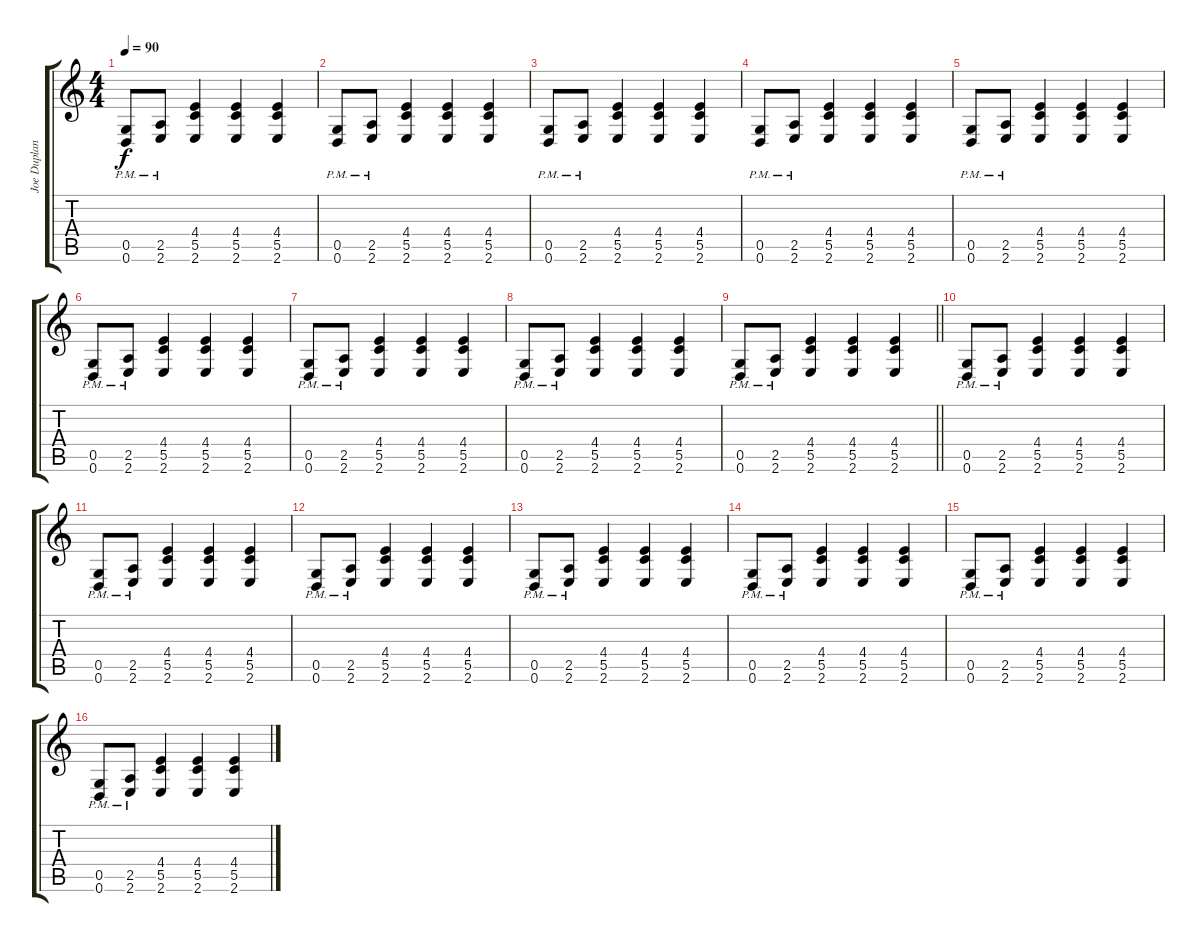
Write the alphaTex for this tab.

\track ("Joe Duplantier" "Joe Duplan") {instrument distortionguitar}
\staff {score tabs}
\tuning (D4 A3 F3 C3 G2 D2) {hide}
\ts (4 4)
\tempo 90
\clef g2
\ks c
(0.5{pm} 0.6{pm}).8{dy f} (2.5{pm} 2.6{pm}).8 (4.4 5.5 2.6).4 (4.4 5.5 2.6).4 (4.4 5.5 2.6).4 |
(0.5{pm} 0.6{pm}).8 (2.5{pm} 2.6{pm}).8 (4.4 5.5 2.6).4 (4.4 5.5 2.6).4 (4.4 5.5 2.6).4 |
(0.5{pm} 0.6{pm}).8 (2.5{pm} 2.6{pm}).8 (4.4 5.5 2.6).4 (4.4 5.5 2.6).4 (4.4 5.5 2.6).4 |
(0.5{pm} 0.6{pm}).8 (2.5{pm} 2.6{pm}).8 (4.4 5.5 2.6).4 (4.4 5.5 2.6).4 (4.4 5.5 2.6).4 |
(0.5{pm} 0.6{pm}).8 (2.5{pm} 2.6{pm}).8 (4.4 5.5 2.6).4 (4.4 5.5 2.6).4 (4.4 5.5 2.6).4 |
(0.5{pm} 0.6{pm}).8 (2.5{pm} 2.6{pm}).8 (4.4 5.5 2.6).4 (4.4 5.5 2.6).4 (4.4 5.5 2.6).4 |
(0.5{pm} 0.6{pm}).8 (2.5{pm} 2.6{pm}).8 (4.4 5.5 2.6).4 (4.4 5.5 2.6).4 (4.4 5.5 2.6).4 |
(0.5{pm} 0.6{pm}).8 (2.5{pm} 2.6{pm}).8 (4.4 5.5 2.6).4 (4.4 5.5 2.6).4 (4.4 5.5 2.6).4 |
\barLineRight lightlight
(0.5{pm} 0.6{pm}).8 (2.5{pm} 2.6{pm}).8 (4.4 5.5 2.6).4 (4.4 5.5 2.6).4 (4.4 5.5 2.6).4 |
(0.5{pm} 0.6{pm}).8 (2.5{pm} 2.6{pm}).8 (4.4 5.5 2.6).4 (4.4 5.5 2.6).4 (4.4 5.5 2.6).4 |
(0.5{pm} 0.6{pm}).8 (2.5{pm} 2.6{pm}).8 (4.4 5.5 2.6).4 (4.4 5.5 2.6).4 (4.4 5.5 2.6).4 |
(0.5{pm} 0.6{pm}).8 (2.5{pm} 2.6{pm}).8 (4.4 5.5 2.6).4 (4.4 5.5 2.6).4 (4.4 5.5 2.6).4 |
(0.5{pm} 0.6{pm}).8 (2.5{pm} 2.6{pm}).8 (4.4 5.5 2.6).4 (4.4 5.5 2.6).4 (4.4 5.5 2.6).4 |
(0.5{pm} 0.6{pm}).8 (2.5{pm} 2.6{pm}).8 (4.4 5.5 2.6).4 (4.4 5.5 2.6).4 (4.4 5.5 2.6).4 |
(0.5{pm} 0.6{pm}).8 (2.5{pm} 2.6{pm}).8 (4.4 5.5 2.6).4 (4.4 5.5 2.6).4 (4.4 5.5 2.6).4 |
(0.5{pm} 0.6{pm}).8 (2.5{pm} 2.6{pm}).8 (4.4 5.5 2.6).4 (4.4 5.5 2.6).4 (4.4 5.5 2.6).4
